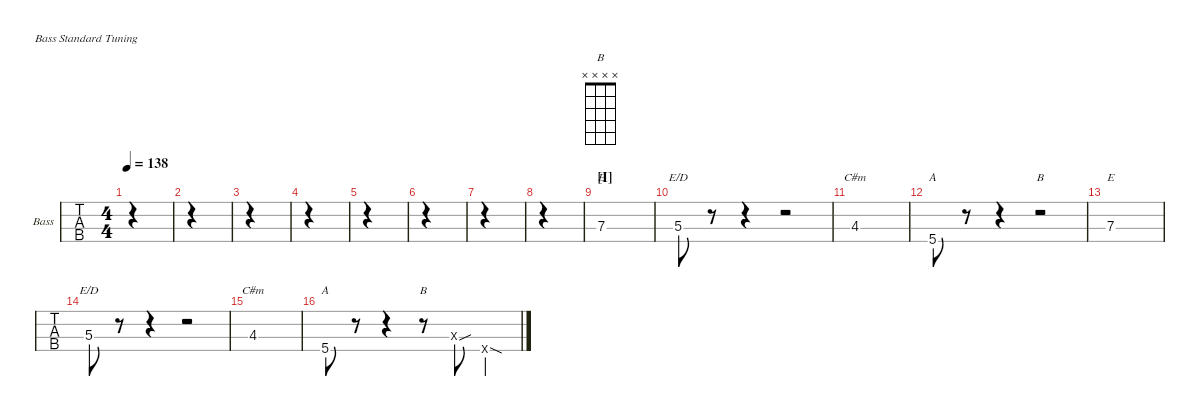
\defaultSystemsLayout 4
\hideDynamics
\bracketExtendMode nobrackets
\firstSystemTrackNameOrientation horizontal
\track ("Bass" "Bass") {defaultSystemsLayout 4 instrument electricbassfinger}
\staff {tabs}
\tuning (G2 D2 A1 E1)
\chord ("E" x x 7 x) {firstfret 7 showdiagram false showfingering false}
\chord ("E/D" x x 5 x) {showdiagram false showfingering false}
\chord ("C#m" x x 4 x) {showdiagram false showfingering false}
\chord ("A" x x x 5) {showdiagram false showfingering false}
\chord ("B" x x x x)
\ts (4 4)
\tempo 138
\clef f4
\ks c
|
|
|
|
|
|
|
|
\section ("I" "")
7.3.1{ch "E"} |
5.3.8{ch "E/D"} r.8 r.4 r.2 |
4.3{acc #}.1{ch "C#m"} |
5.4.8{ch "A"} r.8 r.4 r.2{ch "B"} |
7.3.1{ch "E"} |
5.3.8{ch "E/D"} r.8 r.4 r.2 |
4.3{acc #}.1{ch "C#m"} |
5.4.8{ch "A"} r.8 r.4 r.8{ch "B"} 0.3{sou x}.8 0.4{sod x}.4
